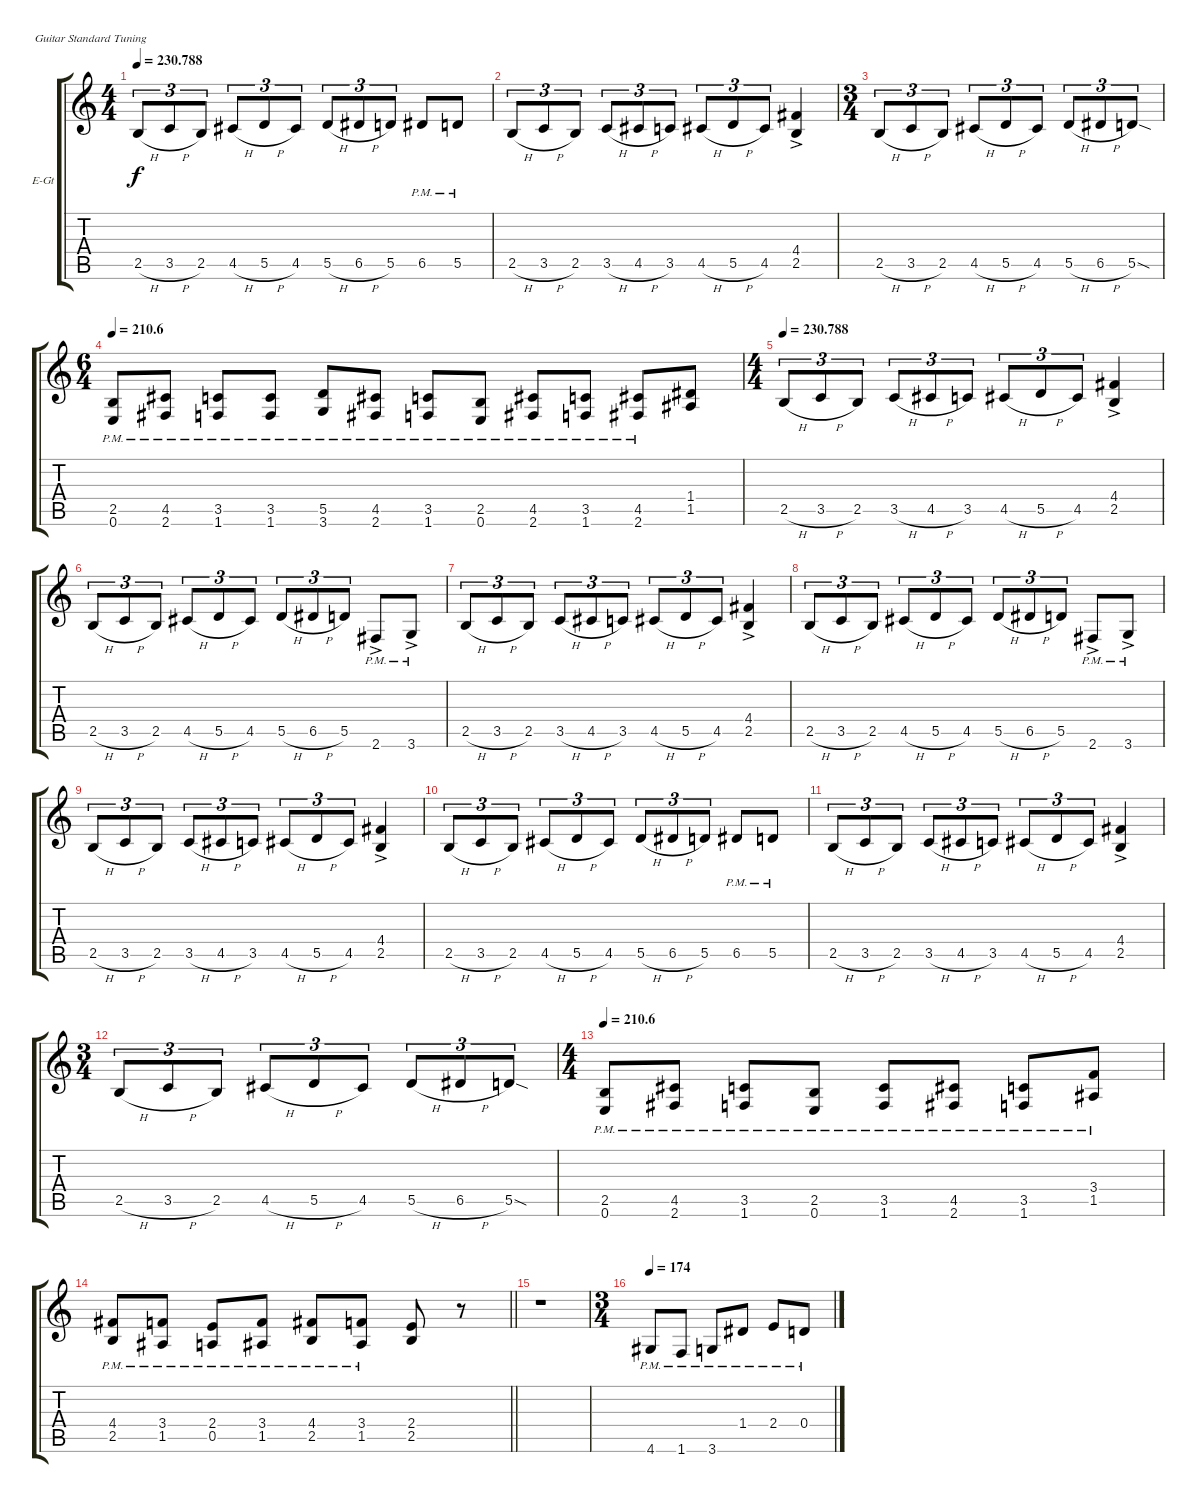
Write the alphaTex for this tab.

\defaultSystemsLayout 4
\bracketExtendMode groupsimilarinstruments
\firstSystemTrackNameOrientation horizontal
\otherSystemsTrackNameOrientation horizontal
\track ("Electric Guitar" "E-Gt") {instrument distortionguitar}
\staff {score tabs}
\tuning (E4 B3 G3 D3 A2 E2)
\ts (4 4)
\tempo
230.788
\accidentals auto
\clef g2
\ottava regular
\simile none
\scale
0.960908
\ks c
2.5{h}.8{tu (3 2) dy f} 3.5{h}.8{tu (3 2)} 2.5.8{tu (3 2)} 4.5{h}.8{tu (3 2)} 5.5{h}.8{tu (3 2)} 4.5.8{tu (3 2)} 5.5{h}.8{tu (3 2)} 6.5{h}.8{tu (3 2)} 5.5.8{tu (3 2)} 6.5{pm}.8 5.5{pm}.8 |
\scale
1.03909 2.5{h}.8{tu (3 2)} 3.5{h}.8{tu (3 2)} 2.5.8{tu (3 2)} 3.5{h}.8{tu (3 2)} 4.5{h}.8{tu (3 2)} 3.5.8{tu (3 2)} 4.5{h}.8{tu (3 2)} 5.5{h}.8{tu (3 2)} 4.5.8{tu (3 2)} (2.5{ac} 4.4{ac}).4 |
\ts (3 4)
\scale
0.960908 2.5{h}.8{tu (3 2)} 3.5{h}.8{tu (3 2)} 2.5.8{tu (3 2)} 4.5{h}.8{tu (3 2)} 5.5{h}.8{tu (3 2)} 4.5.8{tu (3 2)} 5.5{h}.8{tu (3 2)} 6.5{h}.8{tu (3 2)} 5.5{sod}.8{tu (3 2)} |
\ts (6 4)
\tempo
210.6
\scale
1.03909 (0.6{pm} 2.5{pm}).8 (2.6{pm} 4.5{pm}).8 (1.6{pm} 3.5{pm}).8 (1.6{pm} 3.5{pm}).8 (3.6{pm} 5.5{pm}).8 (2.6{pm} 4.5{pm}).8 (1.6{pm} 3.5{pm}).8 (0.6{pm} 2.5{pm}).8 (2.6{pm} 4.5{pm}).8 (1.6{pm} 3.5{pm}).8 (2.6{pm} 4.5{pm}).8 (1.5 1.4).8 |
\ts (4 4)
\tempo
230.788
\scale
0.960908 2.5{h}.8{tu (3 2)} 3.5{h}.8{tu (3 2)} 2.5.8{tu (3 2)} 3.5{h}.8{tu (3 2)} 4.5{h}.8{tu (3 2)} 3.5.8{tu (3 2)} 4.5{h}.8{tu (3 2)} 5.5{h}.8{tu (3 2)} 4.5.8{tu (3 2)} (2.5{ac} 4.4{ac}).4 |
\scale
1.03909 2.5{h}.8{tu (3 2)} 3.5{h}.8{tu (3 2)} 2.5.8{tu (3 2)} 4.5{h}.8{tu (3 2)} 5.5{h}.8{tu (3 2)} 4.5.8{tu (3 2)} 5.5{h}.8{tu (3 2)} 6.5{h}.8{tu (3 2)} 5.5.8{tu (3 2)} 2.6{ac pm}.8 3.6{ac pm}.8 |
\scale
0.960908 2.5{h}.8{tu (3 2)} 3.5{h}.8{tu (3 2)} 2.5.8{tu (3 2)} 3.5{h}.8{tu (3 2)} 4.5{h}.8{tu (3 2)} 3.5.8{tu (3 2)} 4.5{h}.8{tu (3 2)} 5.5{h}.8{tu (3 2)} 4.5.8{tu (3 2)} (2.5{ac} 4.4{ac}).4 |
\scale
1.06936 2.5{h}.8{tu (3 2)} 3.5{h}.8{tu (3 2)} 2.5.8{tu (3 2)} 4.5{h}.8{tu (3 2)} 5.5{h}.8{tu (3 2)} 4.5.8{tu (3 2)} 5.5{h}.8{tu (3 2)} 6.5{h}.8{tu (3 2)} 5.5.8{tu (3 2)} 2.6{ac pm}.8 3.6{ac pm}.8 |
\scale
0.930643 2.5{h}.8{tu (3 2)} 3.5{h}.8{tu (3 2)} 2.5.8{tu (3 2)} 3.5{h}.8{tu (3 2)} 4.5{h}.8{tu (3 2)} 3.5.8{tu (3 2)} 4.5{h}.8{tu (3 2)} 5.5{h}.8{tu (3 2)} 4.5.8{tu (3 2)} (2.5{ac} 4.4{ac}).4 |
\scale
1.03909 2.5{h}.8{tu (3 2)} 3.5{h}.8{tu (3 2)} 2.5.8{tu (3 2)} 4.5{h}.8{tu (3 2)} 5.5{h}.8{tu (3 2)} 4.5.8{tu (3 2)} 5.5{h}.8{tu (3 2)} 6.5{h}.8{tu (3 2)} 5.5.8{tu (3 2)} 6.5{pm}.8 5.5{pm}.8 |
\scale
0.960908 2.5{h}.8{tu (3 2)} 3.5{h}.8{tu (3 2)} 2.5.8{tu (3 2)} 3.5{h}.8{tu (3 2)} 4.5{h}.8{tu (3 2)} 3.5.8{tu (3 2)} 4.5{h}.8{tu (3 2)} 5.5{h}.8{tu (3 2)} 4.5.8{tu (3 2)} (2.5{ac} 4.4{ac}).4 |
\ts (3 4)
\scale
1.03909 2.5{h}.8{tu (3 2)} 3.5{h}.8{tu (3 2)} 2.5.8{tu (3 2)} 4.5{h}.8{tu (3 2)} 5.5{h}.8{tu (3 2)} 4.5.8{tu (3 2)} 5.5{h}.8{tu (3 2)} 6.5{h}.8{tu (3 2)} 5.5{sod}.8{tu (3 2)} |
\ts (4 4)
\tempo
210.6
\scale
0.960908 (0.6{pm} 2.5{pm}).8 (2.6{pm} 4.5{pm}).8 (1.6{pm} 3.5{pm}).8 (0.6{pm} 2.5{pm}).8 (1.6{pm} 3.5{pm}).8 (2.6{pm} 4.5{pm}).8 (1.6{pm} 3.5{pm}).8 (1.5{pm} 3.4{pm}).8 |
\barLineRight lightlight
(2.5{pm} 4.4{pm}).8 (1.5{pm} 3.4{pm}).8 (0.5{pm} 2.4{pm}).8 (1.5{pm} 3.4{pm}).8 (2.5{pm} 4.4{pm}).8 (1.5{pm} 3.4{pm}).8 (2.4 2.5).8 r.8 |
r.1 |
\ts (3 4)
\tempo 174
\scale
1.06936 4.6{pm}.8 1.6{pm}.8 3.6{pm}.8 1.4{pm}.8 2.4{pm}.8 0.4{pm}.8
